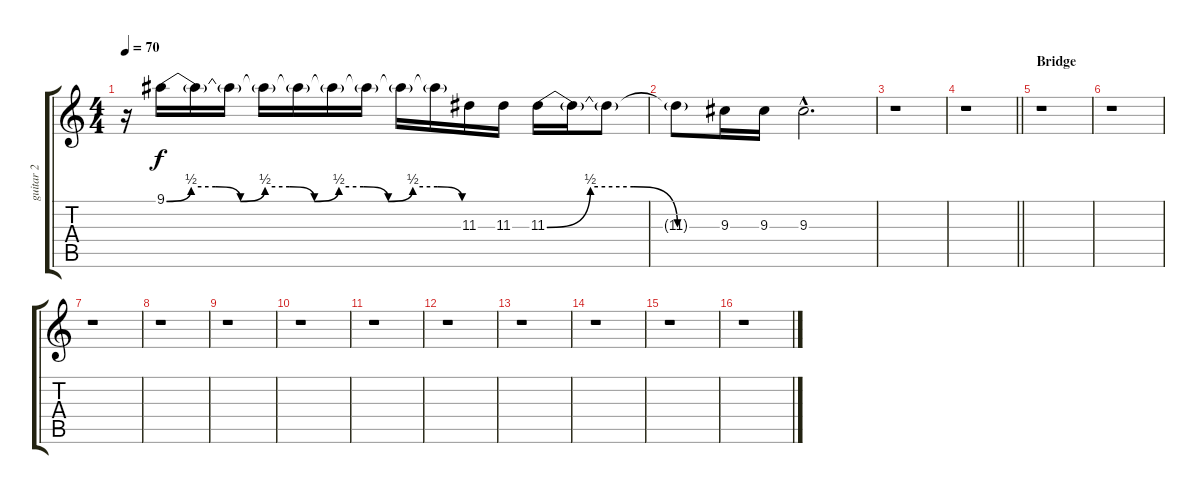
\track ("guitar 2" "guitar 2") {instrument distortionguitar}
\staff {score tabs}
\tuning (Db4 Ab3 E3 B2 Gb2 Db2) {hide}
\ts (4 4)
\tempo 70
\clef g2
\ks c
r.16{dy f} 9.1{be (custom 0 0 5 2 10 2 15 0 20 2 25 2 30 0 35 2 40 2 45 0 50 2 55 2 60 0)}.16 9.1{t}.16 9.1{t}.16 9.1{t}.16 9.1{t}.16 9.1{t}.16 9.1{t}.16 9.1{t}.16 9.1{t}.16 11.3.16 11.3.16 11.3{be (custom 0 0 15 2 30 2 45 0 60 0)}.16 11.3{t}.16 11.3{t}.8 |
11.3{t}.8 9.3.16 9.3.16 9.3{hac}.2{d} |
r.1 |
\barLineRight lightlight
r.1 |
\section ("" "Bridge")
r.1 |
r.1 |
r.1 |
r.1 |
r.1 |
r.1 |
r.1 |
r.1 |
r.1 |
r.1 |
r.1 |
r.1
